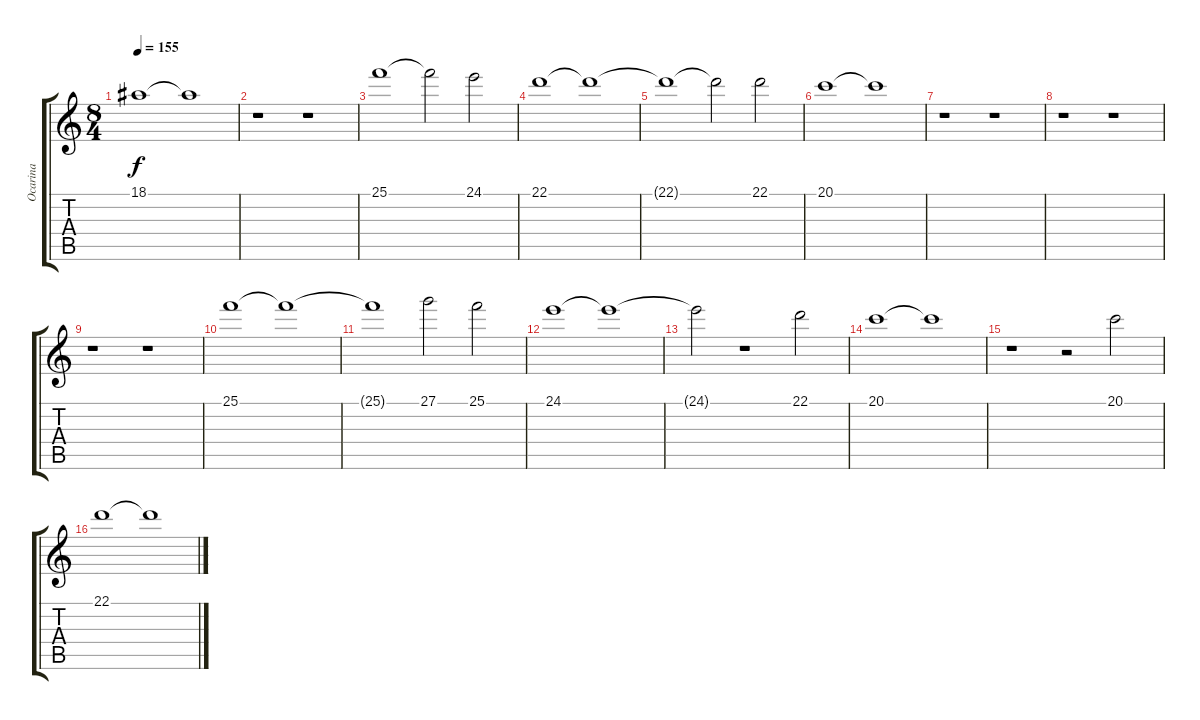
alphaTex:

\track ("Ocarina" "Ocarina") {instrument ocarina}
\staff {score tabs}
\tuning (E4 B3 G3 D3 A2 E2) {hide}
\ts (8 4)
\tempo 155
\clef g2
\ks c
18.1.1{dy f} 18.1{t}.1 |
r.1 r.1 |
25.1.1 25.1{t}.2 24.1.2 |
22.1.1 22.1{t}.1 |
22.1{t}.1 22.1{t}.2 22.1.2 |
20.1.1 20.1{t}.1 |
r.1 r.1 |
r.1 r.1 |
r.1 r.1 |
25.1.1 25.1{t}.1 |
25.1{t}.1 27.1.2 25.1.2 |
24.1.1 24.1{t}.1 |
24.1{t}.2 r.1 22.1.2 |
20.1.1 20.1{t}.1 |
r.1 r.2 20.1.2 |
22.1.1 22.1{t}.1
